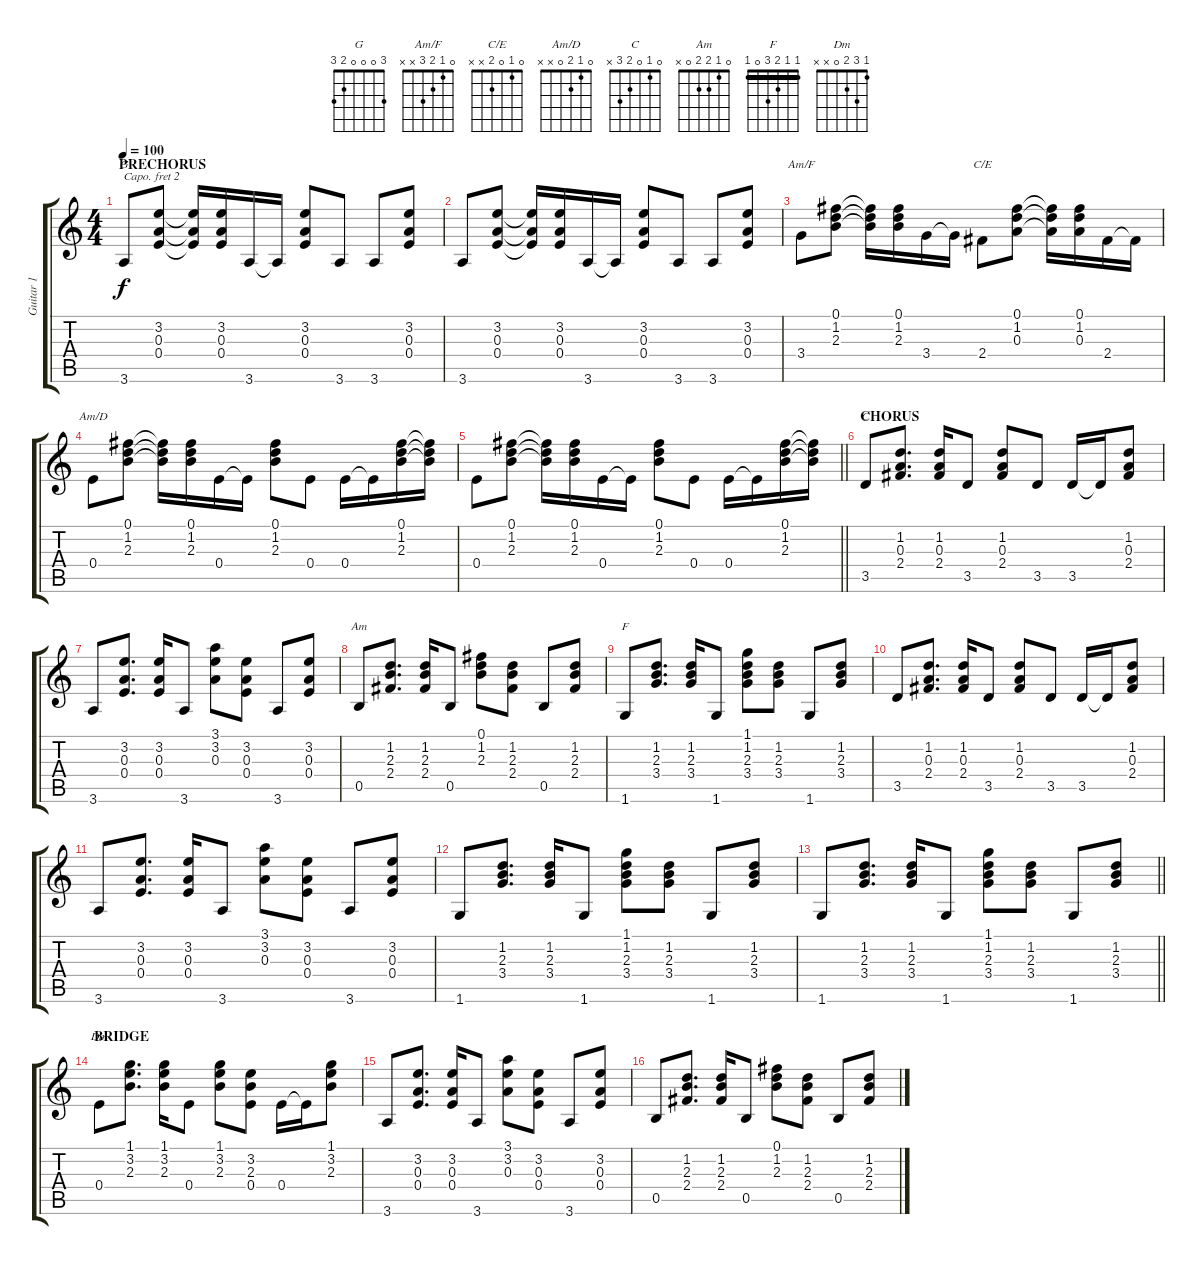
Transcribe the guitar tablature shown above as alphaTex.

\track ("Guitar 1" "Guitar 1") {instrument acousticguitarnylon}
\staff {score tabs}
\capo 2
\tuning (E4 B3 G3 D3 A2 E2) {hide}
\chord ("G" 3 0 0 0 2 3)
\chord ("Am/F" 0 1 2 3 x x)
\chord ("C/E" 0 1 0 2 x x)
\chord ("Am/D" 0 1 2 0 x x)
\chord ("C" 0 1 0 2 3 x)
\chord ("Am" 0 1 2 2 0 x)
\chord ("F" 1 1 2 3 0 1) {barre 1}
\chord ("Dm" 1 3 2 0 x x)
\ts (4 4)
\section ("" "PRECHORUS")
\tempo 100
\clef g2
\ks c
3.6.8{ch "G" dy f} (3.2 0.3 0.4).8 (3.2{t} 0.3{t} 0.4{t}).16 (3.2 0.3 0.4).16 3.6.16 3.6{t}.16 (3.2 0.3 0.4).8 3.6.8 3.6.8 (3.2 0.3 0.4).8 |
3.6.8 (3.2 0.3 0.4).8 (3.2{t} 0.3{t} 0.4{t}).16 (3.2 0.3 0.4).16 3.6.16 3.6{t}.16 (3.2 0.3 0.4).8 3.6.8 3.6.8 (3.2 0.3 0.4).8 |
3.4.8{ch "Am/F"} (0.1 1.2 2.3).8 (0.1{t} 1.2{t} 2.3{t}).16 (0.1 1.2 2.3).16 3.4.16 3.4{t}.16 2.4.8{ch "C/E"} (0.1 1.2 0.3).8 (0.1{t} 1.2{t} 0.3{t}).16 (0.1 1.2 0.3).16 2.4.16 2.4{t}.16 |
0.4.8{ch "Am/D"} (0.1 1.2 2.3).8 (0.1{t} 1.2{t} 2.3{t}).16 (0.1 1.2 2.3).16 0.4.16 0.4{t}.16 (0.1 1.2 2.3).8 0.4.8 0.4.16 0.4{t}.16 (0.1 1.2 2.3).16 (0.1{t} 1.2{t} 2.3{t}).16 |
\barLineRight lightlight
0.4.8 (0.1 1.2 2.3).8 (0.1{t} 1.2{t} 2.3{t}).16 (0.1 1.2 2.3).16 0.4.16 0.4{t}.16 (0.1 1.2 2.3).8 0.4.8 0.4.16 0.4{t}.16 (0.1 1.2 2.3).16 (0.1{t} 1.2{t} 2.3{t}).16 |
\section ("" "CHORUS")
3.5.8{ch "C"} (1.2 0.3 2.4).8{d} (1.2 0.3 2.4).16 3.5.8 (1.2 0.3 2.4).8 3.5.8 3.5.16 3.5{t}.16 (1.2 0.3 2.4).8 |
3.6.8 (3.2 0.3 0.4).8{d} (3.2 0.3 0.4).16 3.6.8 (3.1 3.2 0.3).8 (3.2 0.3 0.4).8 3.6.8 (3.2 0.3 0.4).8 |
0.5.8{ch "Am"} (1.2 2.3 2.4).8{d} (1.2 2.3 2.4).16 0.5.8 (0.1 1.2 2.3).8 (1.2 2.3 2.4).8 0.5.8 (1.2 2.3 2.4).8 |
1.6.8{ch "F"} (1.2 2.3 3.4).8{d} (1.2 2.3 3.4).16 1.6.8 (1.1 1.2 2.3 3.4).8 (1.2 2.3 3.4).8 1.6.8 (1.2 2.3 3.4).8 |
3.5.8 (1.2 0.3 2.4).8{d} (1.2 0.3 2.4).16 3.5.8 (1.2 0.3 2.4).8 3.5.8 3.5.16 3.5{t}.16 (1.2 0.3 2.4).8 |
3.6.8 (3.2 0.3 0.4).8{d} (3.2 0.3 0.4).16 3.6.8 (3.1 3.2 0.3).8 (3.2 0.3 0.4).8 3.6.8 (3.2 0.3 0.4).8 |
1.6.8 (1.2 2.3 3.4).8{d} (1.2 2.3 3.4).16 1.6.8 (1.1 1.2 2.3 3.4).8 (1.2 2.3 3.4).8 1.6.8 (1.2 2.3 3.4).8 |
\barLineRight lightlight
1.6.8 (1.2 2.3 3.4).8{d} (1.2 2.3 3.4).16 1.6.8 (1.1 1.2 2.3 3.4).8 (1.2 2.3 3.4).8 1.6.8 (1.2 2.3 3.4).8 |
\section ("" "BRIDGE")
0.4.8{ch "Dm"} (1.1 3.2 2.3).8{d} (1.1 3.2 2.3).16 0.4.8 (1.1 3.2 2.3).8 (3.2 2.3 0.4).8 0.4.16 0.4{t}.16 (1.1 3.2 2.3).8 |
3.6.8 (3.2 0.3 0.4).8{d} (3.2 0.3 0.4).16 3.6.8 (3.1 3.2 0.3).8 (3.2 0.3 0.4).8 3.6.8 (3.2 0.3 0.4).8 |
0.5.8 (1.2 2.3 2.4).8{d} (1.2 2.3 2.4).16 0.5.8 (0.1 1.2 2.3).8 (1.2 2.3 2.4).8 0.5.8 (1.2 2.3 2.4).8
